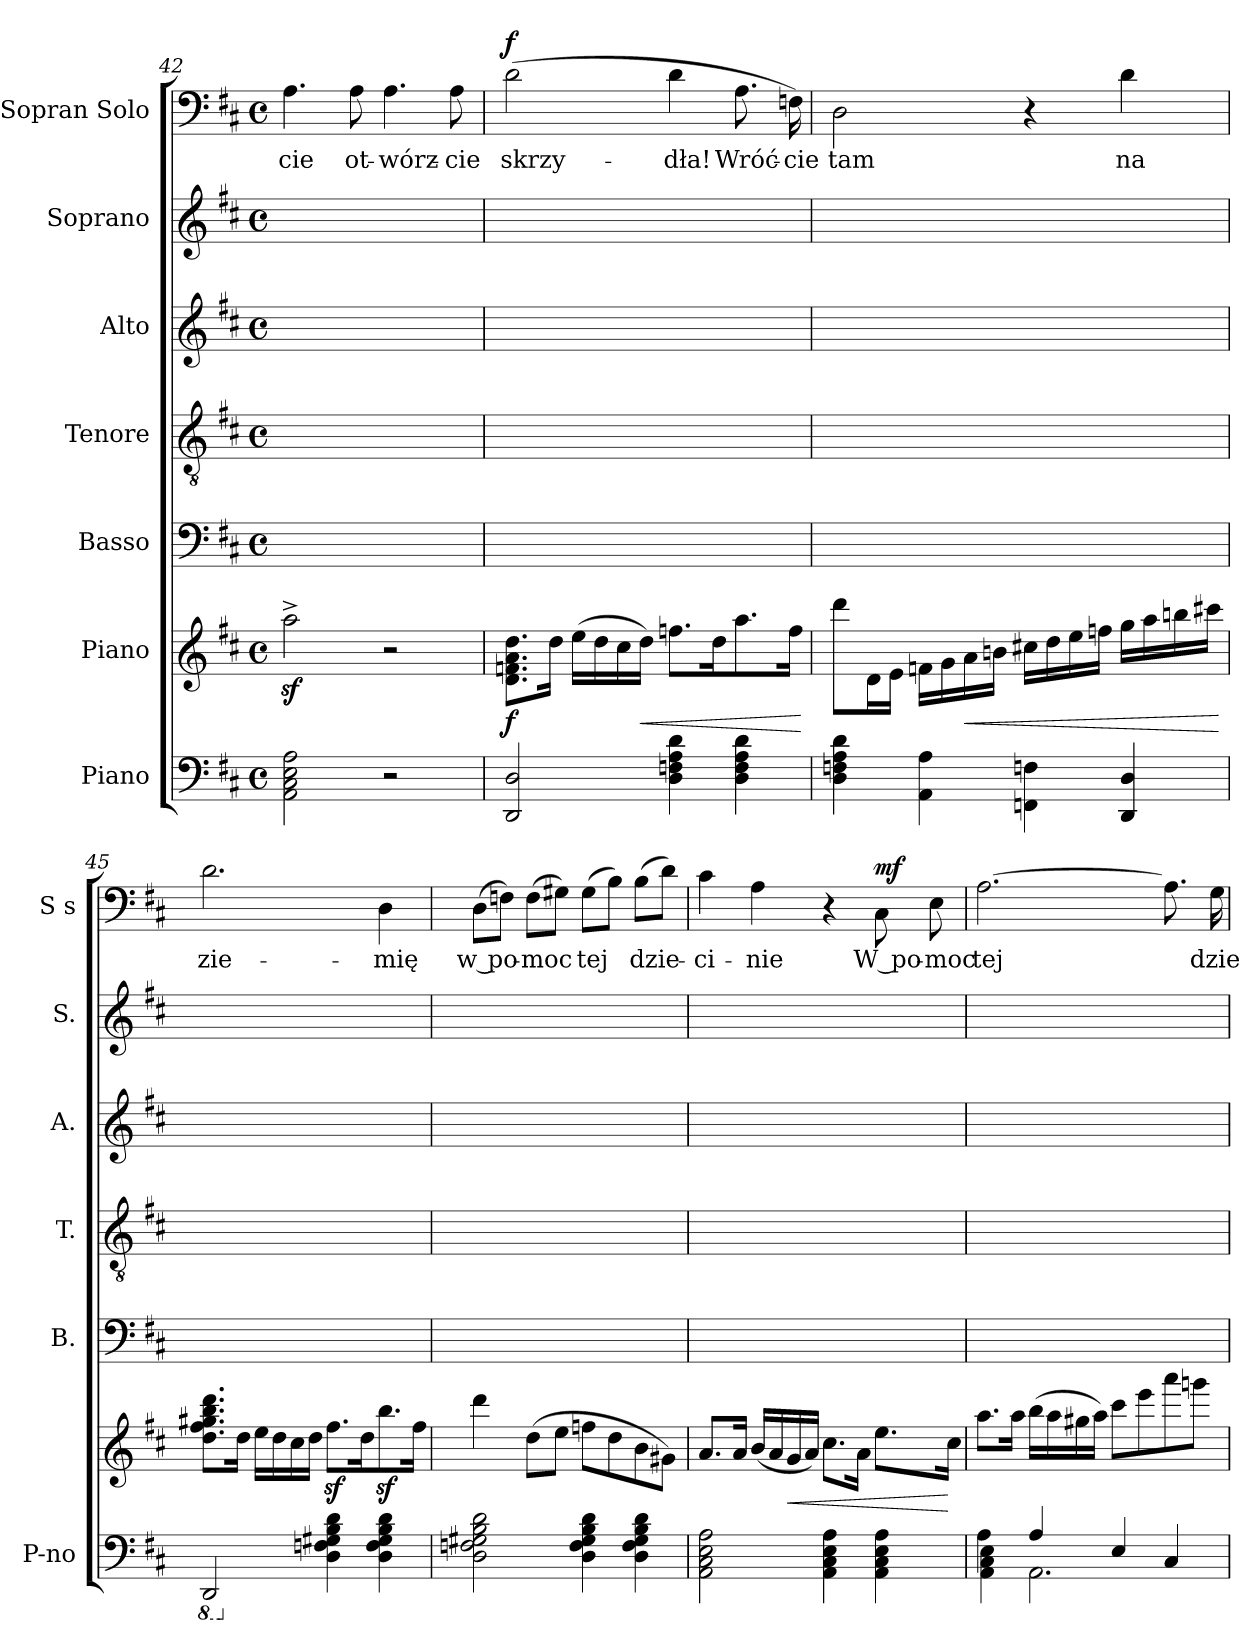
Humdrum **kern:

**kern	**kern	**dynam	**kern	**kern	**kern	**kern	**kern	**text	**dynam
*part7	*part6	*part6	*part5	*part4	*part3	*part2	*part1	*part1	*part1
*staff7	*staff6	*staff6	*staff5	*staff4	*staff3	*staff2	*staff1	*staff1	*staff1
*I"Piano	*I"Piano	*	*I"Basso	*I"Tenore	*I"Alto	*I"Soprano	*I"Sopran Solo	*	*
*I'P-no	*	*	*I'B.	*I'T.	*I'A.	*I'S.	*I'S s	*	*
*clefF4	*clefG2	*	*clefF4	*clefGv2	*clefG2	*clefG2	*clefF4	*	*
*k[f#c#]	*k[f#c#]	*	*k[f#c#]	*k[f#c#]	*k[f#c#]	*k[f#c#]	*k[f#c#]	*	*
*D:	*D:	*	*D:	*D:	*D:	*D:	*D:	*	*
*M4/4	*M4/4	*	*M4/4	*M4/4	*M4/4	*M4/4	*M4/4	*	*
*met(c)	*met(c)	*	*met(c)	*met(c)	*met(c)	*met(c)	*met(c)	*	*
=42	=42	=42	=42	=42	=42	=42	=42	=42	=42
2AA\ 2C#\ 2E\ 2A\	2aaz^\	.	1ryy	1ryy	1ryy	1ryy	4.A\	-cie	.
.	.	.	.	.	.	.	8A\	ot-	.
2r	2r	.	.	.	.	.	4.A\	-wórz-	.
.	.	.	.	.	.	.	8A\	-cie	.
=43	=43	=43	=43	=43	=43	=43	=43	=43	=43
!	!	!	!	!	!	!	!	!	!LO:DY:a
2DD/ 2D/	8.d\ 8.fn\ 8.a\ 8.dd\L	f	1ryy	1ryy	1ryy	1ryy	(2d\	skrzy-	f
.	16dd\Jk	.	.	.	.	.	.	.	.
.	(16ee\LL	.	.	.	.	.	.	.	.
.	16dd\	.	.	.	.	.	.	.	.
.	16cc#\	.	.	.	.	.	.	.	.
!	!	!LO:HP:b	!	!	!	!	!	!	!
.	16dd\JJ)	<	.	.	.	.	.	.	.
4D\ 4Fn\ 4A\ 4d\	8.ffn\L	.	.	.	.	.	4d\	-dła!	.
.	16dd\K	.	.	.	.	.	.	.	.
4D\ 4F\ 4A\ 4d\	8.aa\	.	.	.	.	.	8.A\	Wróć-	.
.	16ff\Jk	.	.	.	.	.	16Fn\)	-cie	.
.	.	[	.	.	.	.	.	.	.
=44	=44	=44	=44	=44	=44	=44	=44	=44	=44
4D\ 4Fn\ 4A\ 4d\	8ddd\L	.	1ryy	1ryy	1ryy	1ryy	2D\	tam	.
.	16d\L	.	.	.	.	.	.	.	.
.	16e\JJ	.	.	.	.	.	.	.	.
4AA\ 4A\	16fn\LL	.	.	.	.	.	.	.	.
.	16g\	.	.	.	.	.	.	.	.
!	!	!LO:HP:b	!	!	!	!	!	!	!
.	16a\	<	.	.	.	.	.	.	.
.	16bn\JJ	.	.	.	.	.	.	.	.
4FFn\ 4Fn\	16cc#X\LL	.	.	.	.	.	4r	.	.
.	16dd\	.	.	.	.	.	.	.	.
.	16ee\	.	.	.	.	.	.	.	.
.	16ffn\JJ	.	.	.	.	.	.	.	.
4DD/ 4D/	16gg\LL	.	.	.	.	.	4d\	na	.
.	16aa\	.	.	.	.	.	.	.	.
.	16bbn\	.	.	.	.	.	.	.	.
.	16ccc#X\JJ	.	.	.	.	.	.	.	.
.	.	[	.	.	.	.	.	.	.
=45	=45	=45	=45	=45	=45	=45	=45	=45	=45
*8ba	*	*	*	*	*	*	*	*	*
2DDD/	8.dd\ 8.ff#\ 8.gg#X\ 8.bb\ 8.ddd\L	.	1ryy	1ryy	1ryy	1ryy	2.d\	zie-	.
.	16dd\Jk	.	.	.	.	.	.	.	.
.	16ee\LL	.	.	.	.	.	.	.	.
.	16dd\	.	.	.	.	.	.	.	.
.	16cc#\	.	.	.	.	.	.	.	.
.	16dd\JJ	.	.	.	.	.	.	.	.
*X8ba	*	*	*	*	*	*	*	*	*
4D\ 4Fn\ 4G#X\ 4B\ 4d\	8.ff#z\L	.	.	.	.	.	.	.	.
.	16dd\K	.	.	.	.	.	.	.	.
4D\ 4F\ 4G#\ 4B\ 4d\	8.bbz\	.	.	.	.	.	4D\	-mię	.
.	16ff#\Jk	.	.	.	.	.	.	.	.
=46	=46	=46	=46	=46	=46	=46	=46	=46	=46
2D\ 2Fn\ 2G#X\ 2B\ 2d\	4ddd\	.	1ryy	1ryy	1ryy	1ryy	(8D\L	w po-	.
.	.	.	.	.	.	.	8Fn\J)	.	.
.	(8dd\L	.	.	.	.	.	(8F\L	-moc	.
.	8ee\J	.	.	.	.	.	8G#X\J)	.	.
4D\ 4F\ 4G#\ 4B\ 4d\	8ffn\L	.	.	.	.	.	(8G#\L	tej	.
.	8dd\	.	.	.	.	.	8B\J)	.	.
4D\ 4F\ 4G#\ 4B\ 4d\	8b\	.	.	.	.	.	(8B\L	dzie-	.
.	8g#X\J)	.	.	.	.	.	8d\J)	.	.
=47	=47	=47	=47	=47	=47	=47	=47	=47	=47
2AA\ 2C#\ 2E\ 2A\	8.a/L	.	1ryy	1ryy	1ryy	1ryy	4c#\	-ci-	.
.	16a/Jk	.	.	.	.	.	.	.	.
.	(16b/LL	.	.	.	.	.	4A\	-nie	.
.	16a/	.	.	.	.	.	.	.	.
!	!	!LO:HP:b	!	!	!	!	!	!	!
.	16g/	<	.	.	.	.	.	.	.
.	16a/JJ)	.	.	.	.	.	.	.	.
4AA\ 4C#\ 4E\ 4A\	8.cc#\L	.	.	.	.	.	4r	.	.
.	16a\Jk	.	.	.	.	.	.	.	.
!	!	!	!	!	!	!	!	!	!LO:DY:a
4AA\ 4C#\ 4E\ 4A\	8.ee\L	.	.	.	.	.	8C#\	W po-	mf
.	.	.	.	.	.	.	8E\	-moc	.
.	16cc#\Jk	[	.	.	.	.	.	.	.
=48	=48	=48	=48	=48	=48	=48	=48	=48	=48
*^	*	*	*	*	*	*	*	*	*
4A\	4AA\ 4C#\ 4E\	8.aa\L	.	1ryy	1ryy	1ryy	1ryy	[2.A\	tej	.
.	.	16aa\Jk	.	.	.	.	.	.	.	.
4A/	2.AA\	(16bb\LL	.	.	.	.	.	.	.	.
.	.	16aa\	.	.	.	.	.	.	.	.
.	.	16gg#X\	.	.	.	.	.	.	.	.
.	.	16aa\JJ)	.	.	.	.	.	.	.	.
4E/	.	8ccc#\L	.	.	.	.	.	.	.	.
.	.	8eee\	.	.	.	.	.	.	.	.
4C#/	.	8aaa\	.	.	.	.	.	8.A\]	.	.
.	.	8gggn\J	.	.	.	.	.	.	.	.
.	.	.	.	.	.	.	.	16G\	dzie-	.
*v	*v	*	*	*	*	*	*	*	*	*
=	=	=	=	=	=	=	=	=	=
*-	*-	*-	*-	*-	*-	*-	*-	*-	*-
